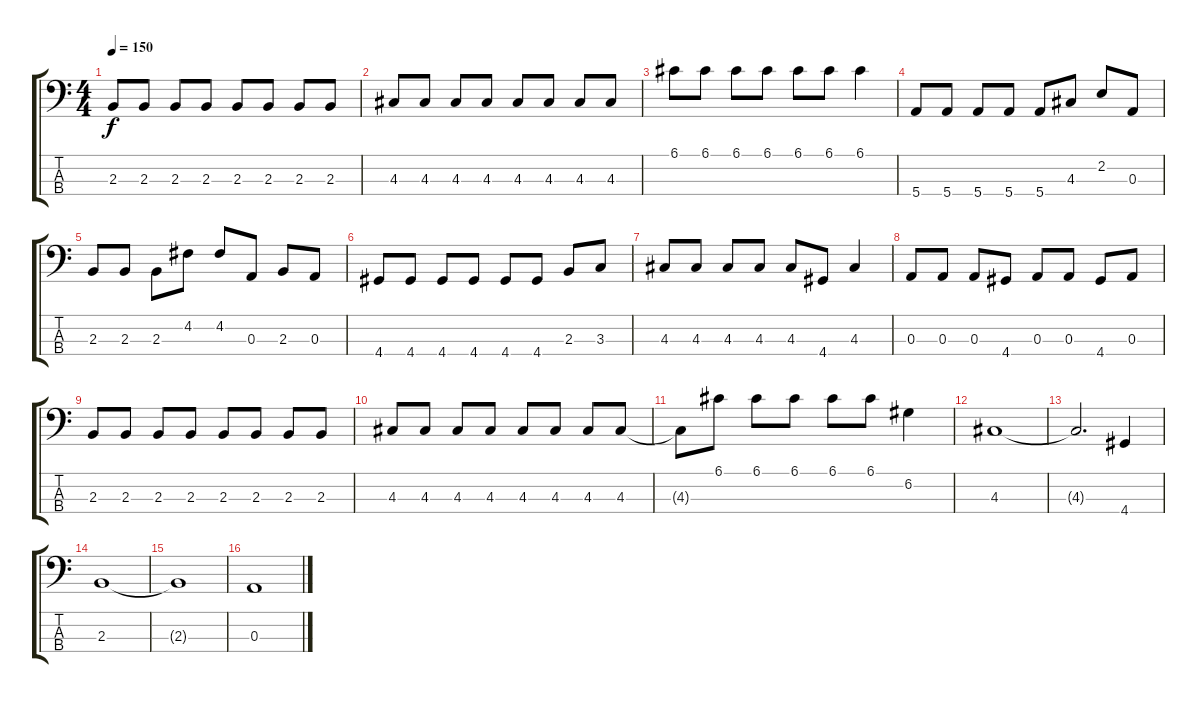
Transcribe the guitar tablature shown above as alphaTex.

\track "" {instrument electricbassfinger}
\staff {score tabs}
\tuning (G2 D2 A1 E1) {hide}
\ts (4 4)
\tempo 150
\clef f4
\ks c
2.3.8{dy f} 2.3.8 2.3.8 2.3.8 2.3.8 2.3.8 2.3.8 2.3.8 |
4.3.8 4.3.8 4.3.8 4.3.8 4.3.8 4.3.8 4.3.8 4.3.8 |
6.1.8 6.1.8 6.1.8 6.1.8 6.1.8 6.1.8 6.1.4 |
5.4.8 5.4.8 5.4.8 5.4.8 5.4.8 4.3.8 2.2.8 0.3.8 |
2.3.8 2.3.8 2.3.8 4.2.8 4.2.8 0.3.8 2.3.8 0.3.8 |
4.4.8 4.4.8 4.4.8 4.4.8 4.4.8 4.4.8 2.3.8 3.3.8 |
4.3.8 4.3.8 4.3.8 4.3.8 4.3.8 4.4.8 4.3.4 |
0.3.8 0.3.8 0.3.8 4.4.8 0.3.8 0.3.8 4.4.8 0.3.8 |
2.3.8 2.3.8 2.3.8 2.3.8 2.3.8 2.3.8 2.3.8 2.3.8 |
4.3.8 4.3.8 4.3.8 4.3.8 4.3.8 4.3.8 4.3.8 4.3.8 |
4.3{t}.8 6.1.8 6.1.8 6.1.8 6.1.8 6.1.8 6.2.4 |
4.3.1 |
4.3{t}.2{d} 4.4.4 |
2.3.1 |
2.3{t}.1 |
0.3.1
